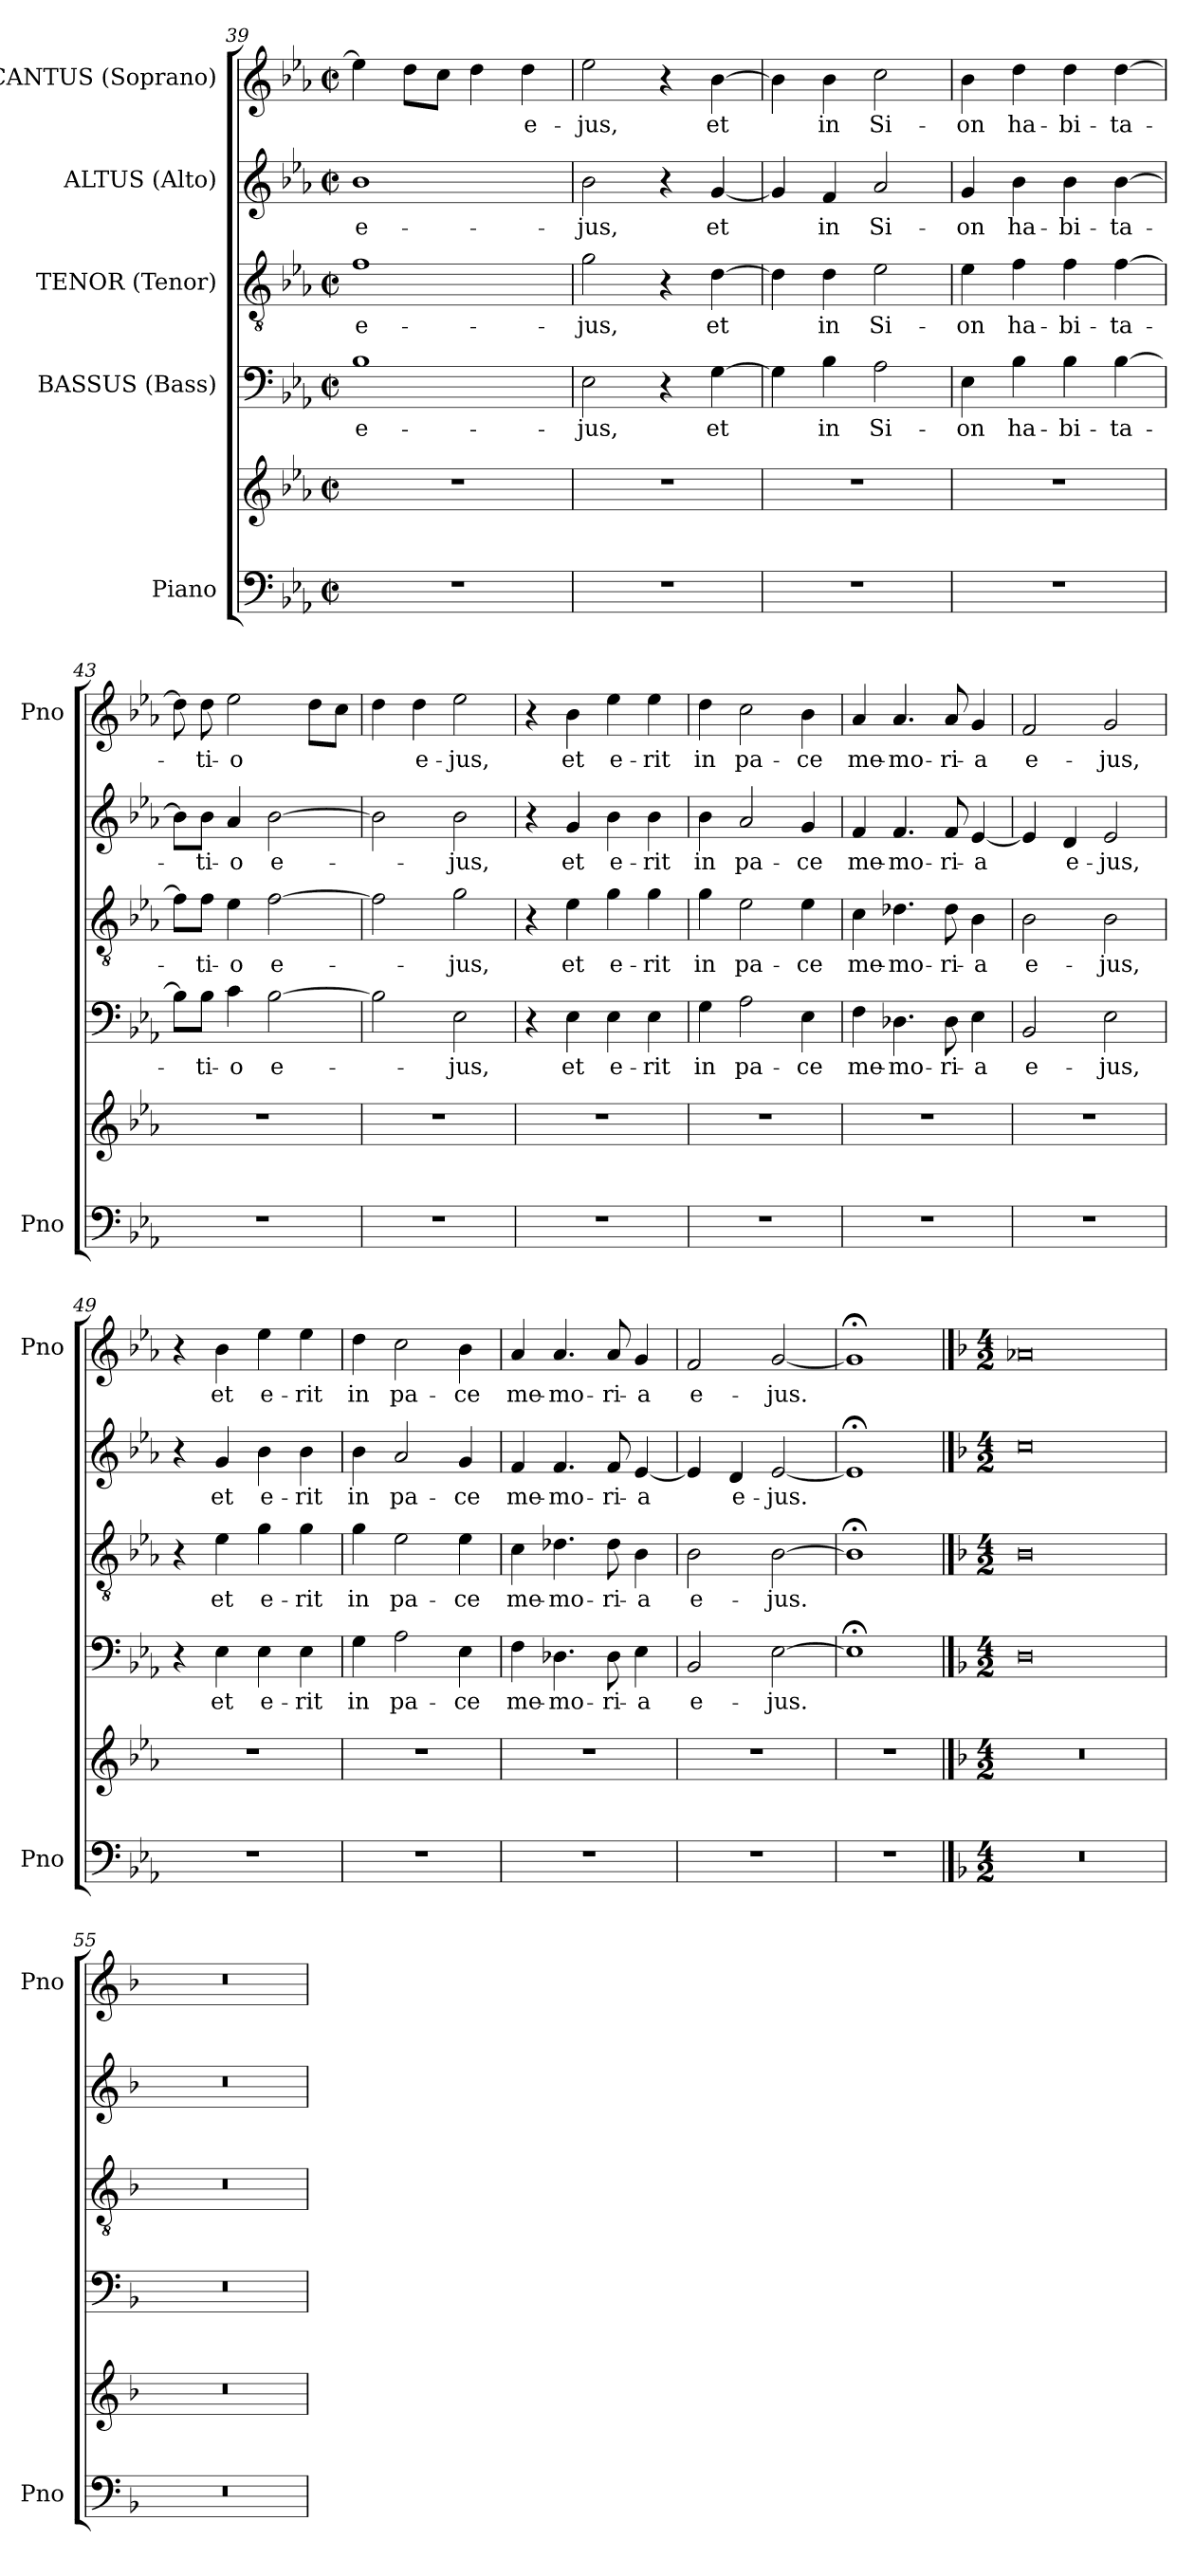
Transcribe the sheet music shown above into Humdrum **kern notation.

**kern	**kern	**kern	**text	**kern	**text	**kern	**text	**kern	**text
*part5	*part5	*part4	*part4	*part3	*part3	*part2	*part2	*part1	*part1
*staff6	*staff5	*staff4	*staff4	*staff3	*staff3	*staff2	*staff2	*staff1	*staff1
*I"Piano	*	*I"BASSUS (Bass)	*	*I"TENOR (Tenor)	*	*I"ALTUS (Alto)	*	*I"CANTUS (Soprano)	*
*I'Pno	*	*	*	*	*	*	*	*I'Pno	*
*clefF4	*clefG2	*clefF4	*	*clefGv2	*	*clefG2	*	*clefG2	*
*k[b-e-a-]	*k[b-e-a-]	*k[b-e-a-]	*	*k[b-e-a-]	*	*k[b-e-a-]	*	*k[b-e-a-]	*
*E-:	*E-:	*E-:	*	*E-:	*	*E-:	*	*E-:	*
*M2/2	*M2/2	*M2/2	*	*M2/2	*	*M2/2	*	*M2/2	*
*met(c|)	*met(c|)	*met(c|)	*	*met(c|)	*	*met(c|)	*	*met(c|)	*
=39	=39	=39	=39	=39	=39	=39	=39	=39	=39
1r	1r	1B-	e-	1f	e-	1b-	e-	4ee-\]	.
.	.	.	.	.	.	.	.	8dd\L	.
.	.	.	.	.	.	.	.	8cc\J	.
.	.	.	.	.	.	.	.	4dd\	.
.	.	.	.	.	.	.	.	4dd\	e-
!!LO:PB:g=z
=40	=40	=40	=40	=40	=40	=40	=40	=40	=40
1r	1r	2E-\	-jus,	2g\	-jus,	2b-\	-jus,	2ee-\	-jus,
.	.	4r	.	4r	.	4r	.	4r	.
.	.	[4G\	et	[4d\	et	[4g/	et	[4b-\	et
=41	=41	=41	=41	=41	=41	=41	=41	=41	=41
1r	1r	4G\]	.	4d\]	.	4g/]	.	4b-\]	.
.	.	4B-\	in	4d\	in	4f/	in	4b-\	in
.	.	2A-\	Si-	2e-\	Si-	2a-/	Si-	2cc\	Si-
=42	=42	=42	=42	=42	=42	=42	=42	=42	=42
1r	1r	4E-\	-­on	4e-\	-­on	4g/	-­on	4b-\	-­on
.	.	4B-\	ha-	4f\	ha-	4b-\	ha-	4dd\	ha-
.	.	4B-\	-bi-	4f\	-bi-	4b-\	-bi-	4dd\	-bi-
.	.	[4B-\	-ta-	[4f\	-ta-	[4b-\	-ta-	[4dd\	-ta-
=43	=43	=43	=43	=43	=43	=43	=43	=43	=43
1r	1r	8B-\L]	-­	8f\L]	-­	8b-\L]	-­	8dd\]	-­
.	.	8B-\J	ti-	8f\J	ti-	8b-\J	ti-	8dd\	ti-
.	.	4c\	-o	4e-\	-o	4a-/	-o	2ee-\	-o
.	.	[2B-\	e-	[2f\	e-	[2b-\	e-	.	.
.	.	.	.	.	.	.	.	8dd\L	.
.	.	.	.	.	.	.	.	8cc\J	.
=44	=44	=44	=44	=44	=44	=44	=44	=44	=44
1r	1r	2B-\]	.	2f\]	.	2b-\]	.	4dd\	.
.	.	.	.	.	.	.	.	4dd\	e-
.	.	2E-\	-jus,	2g\	-jus,	2b-\	-jus,	2ee-\	-jus,
=45	=45	=45	=45	=45	=45	=45	=45	=45	=45
1r	1r	4r	.	4r	.	4r	.	4r	.
.	.	4E-\	et	4e-\	et	4g/	et	4b-\	et
.	.	4E-\	e-	4g\	e-	4b-\	e-	4ee-\	e-
.	.	4E-\	-rit	4g\	-rit	4b-\	-rit	4ee-\	-rit
=46	=46	=46	=46	=46	=46	=46	=46	=46	=46
1r	1r	4G\	in	4g\	in	4b-\	in	4dd\	in
.	.	2A-\	pa-	2e-\	pa-	2a-/	pa-	2cc\	pa-
.	.	4E-\	-ce	4e-\	-ce	4g/	-ce	4b-\	-ce
!!LO:LB:g=z
=47	=47	=47	=47	=47	=47	=47	=47	=47	=47
1r	1r	4F\	me-	4c\	me-	4f/	me-	4a-/	me-
.	.	4.D-X\	-mo-	4.d-X\	-mo-	4.f/	-mo-	4.a-/	-mo-
.	.	8D-\	-ri-	8d-\	-ri-	8f/	-ri-	8a-/	-ri-
.	.	4E-\	-a	4B-\	-a	[4e-/	-a	4g/	-a
=48	=48	=48	=48	=48	=48	=48	=48	=48	=48
1r	1r	2BB-/	e-	2B-\	e-	4e-/]	.	2f/	e-
.	.	.	.	.	.	4d/	e-	.	.
.	.	2E-\	-jus,	2B-\	-jus,	2e-/	-jus,	2g/	-jus,
=49	=49	=49	=49	=49	=49	=49	=49	=49	=49
1r	1r	4r	.	4r	.	4r	.	4r	.
.	.	4E-\	et	4e-\	et	4g/	et	4b-\	et
.	.	4E-\	e-	4g\	e-	4b-\	e-	4ee-\	e-
.	.	4E-\	-rit	4g\	-rit	4b-\	-rit	4ee-\	-rit
=50	=50	=50	=50	=50	=50	=50	=50	=50	=50
1r	1r	4G\	in	4g\	in	4b-\	in	4dd\	in
.	.	2A-\	pa-	2e-\	pa-	2a-/	pa-	2cc\	pa-
.	.	4E-\	-ce	4e-\	-ce	4g/	-ce	4b-\	-ce
=51	=51	=51	=51	=51	=51	=51	=51	=51	=51
1r	1r	4F\	me-	4c\	me-	4f/	me-	4a-/	me-
.	.	4.D-X\	-mo-	4.d-X\	-mo-	4.f/	-mo-	4.a-/	-mo-
.	.	8D-\	-ri-	8d-\	-ri-	8f/	-ri-	8a-/	-ri-
.	.	4E-\	-a	4B-\	-a	[4e-/	-a	4g/	-a
=52	=52	=52	=52	=52	=52	=52	=52	=52	=52
1r	1r	2BB-/	e-	2B-\	e-	4e-/]	.	2f/	e-
.	.	.	.	.	.	4d/	e-	.	.
.	.	[2E-\	-jus.	[2B-\	-jus.	[2e-/	-jus.	[2g/	-jus.
=53	=53	=53	=53	=53	=53	=53	=53	=53	=53
1r	1r	1E-;<]	.	1B-;<]	.	1e-;<]	.	1g;<]	.
!!LO:LB:g=z
==54	==54	==54	==54	==54	==54	==54	==54	==54	==54
*k[b-]	*k[b-]	*k[b-]	*	*k[b-]	*	*k[b-]	*	*k[b-]	*
*F:	*F:	*F:	*	*F:	*	*F:	*	*F:	*
*M4/2	*M4/2	*M4/2	*	*M4/2	*	*M4/2	*	*M4/2	*
0r	0r	0D	.	0B-	.	0cc	.	0a-	.
=55	=55	=55	=55	=55	=55	=55	=55	=55	=55
0r	0r	0r	.	0r	.	0r	.	0r	.
=	=	=	=	=	=	=	=	=	=
*-	*-	*-	*-	*-	*-	*-	*-	*-	*-
